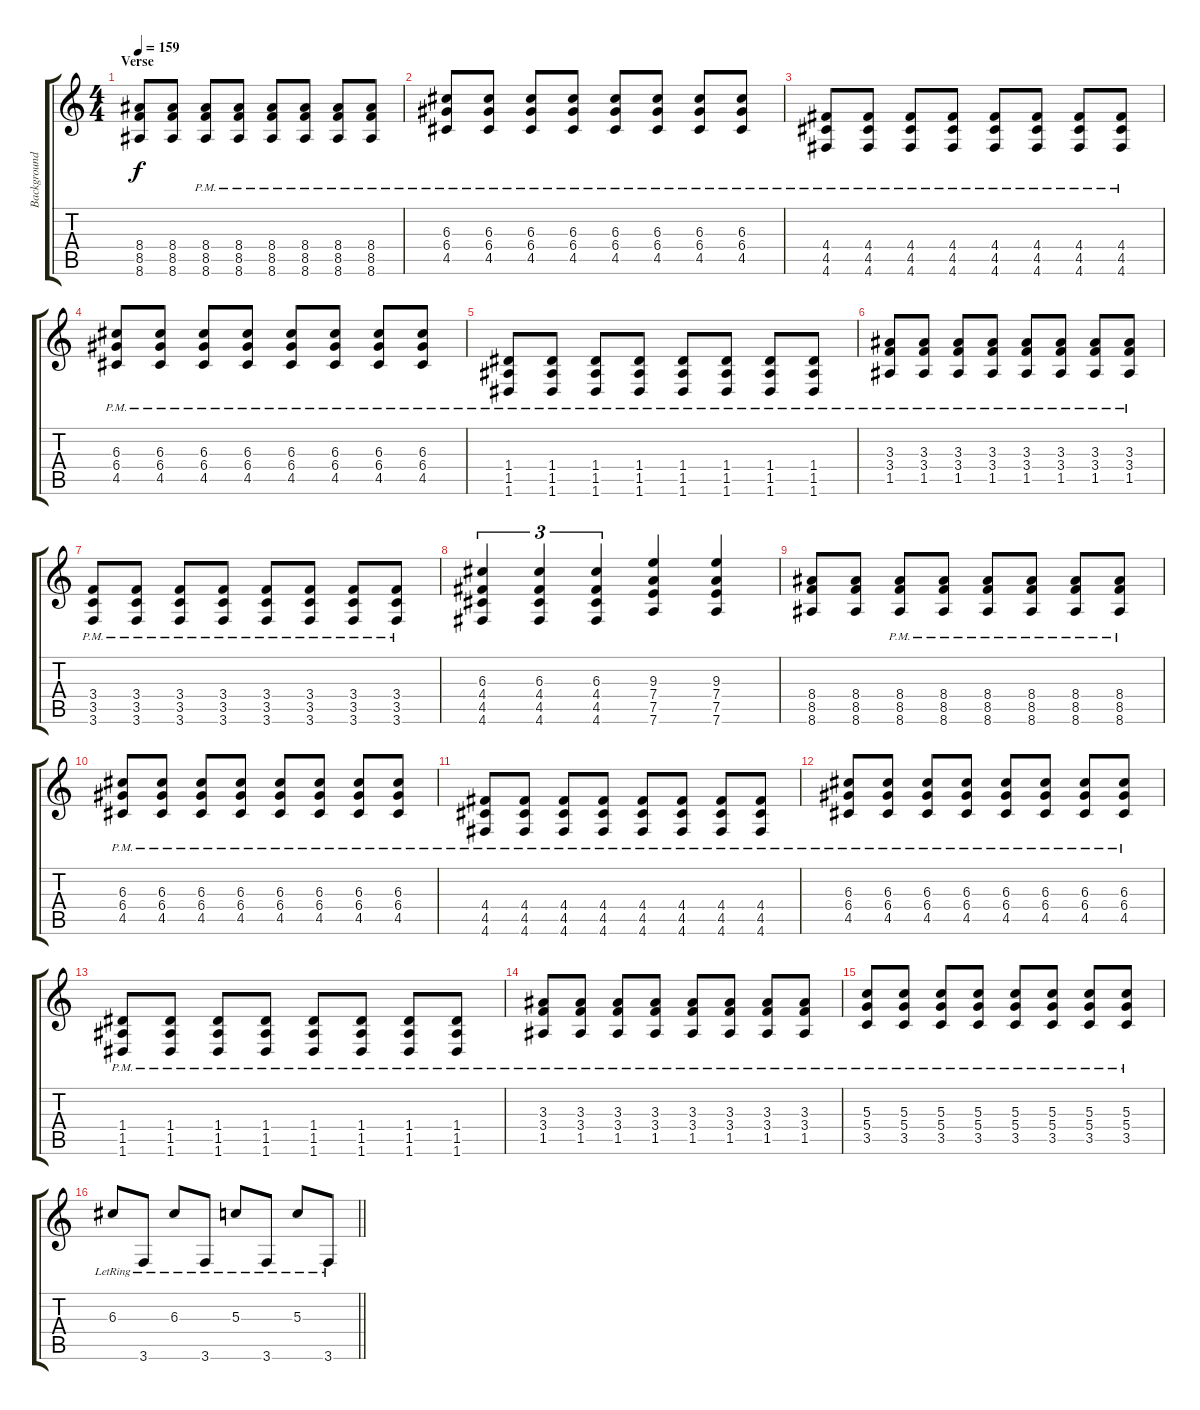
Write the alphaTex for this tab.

\track ("Background Guitar" "Background") {instrument distortionguitar}
\staff {score tabs}
\tuning (E4 B3 G3 D3 A2 D2) {hide}
\ts (4 4)
\section ("" "Verse")
\tempo 159
\clef g2
\ks c
(8.4 8.5 8.6).8{dy f} (8.4 8.5 8.6).8 (8.4{pm} 8.5{pm} 8.6{pm}).8 (8.4{pm} 8.5{pm} 8.6{pm}).8 (8.4{pm} 8.5{pm} 8.6{pm}).8 (8.4{pm} 8.5{pm} 8.6{pm}).8 (8.4{pm} 8.5{pm} 8.6{pm}).8 (8.4{pm} 8.5{pm} 8.6{pm}).8 |
(6.3{pm} 6.4{pm} 4.5{pm}).8 (6.3{pm} 6.4{pm} 4.5{pm}).8 (6.3{pm} 6.4{pm} 4.5{pm}).8 (6.3{pm} 6.4{pm} 4.5{pm}).8 (6.3{pm} 6.4{pm} 4.5{pm}).8 (6.3{pm} 6.4{pm} 4.5{pm}).8 (6.3{pm} 6.4{pm} 4.5{pm}).8 (6.3{pm} 6.4{pm} 4.5{pm}).8 |
(4.4{pm} 4.5{pm} 4.6{pm}).8 (4.4{pm} 4.5{pm} 4.6{pm}).8 (4.4{pm} 4.5{pm} 4.6{pm}).8 (4.4{pm} 4.5{pm} 4.6{pm}).8 (4.4{pm} 4.5{pm} 4.6{pm}).8 (4.4{pm} 4.5{pm} 4.6{pm}).8 (4.4{pm} 4.5{pm} 4.6{pm}).8 (4.4{pm} 4.5{pm} 4.6{pm}).8 |
(6.3{pm} 6.4{pm} 4.5{pm}).8 (6.3{pm} 6.4{pm} 4.5{pm}).8 (6.3{pm} 6.4{pm} 4.5{pm}).8 (6.3{pm} 6.4{pm} 4.5{pm}).8 (6.3{pm} 6.4{pm} 4.5{pm}).8 (6.3{pm} 6.4{pm} 4.5{pm}).8 (6.3{pm} 6.4{pm} 4.5{pm}).8 (6.3{pm} 6.4{pm} 4.5{pm}).8 |
(1.4{pm} 1.5{pm} 1.6{pm}).8 (1.4{pm} 1.5{pm} 1.6{pm}).8 (1.4{pm} 1.5{pm} 1.6{pm}).8 (1.4{pm} 1.5{pm} 1.6{pm}).8 (1.4{pm} 1.5{pm} 1.6{pm}).8 (1.4{pm} 1.5{pm} 1.6{pm}).8 (1.4{pm} 1.5{pm} 1.6{pm}).8 (1.4{pm} 1.5{pm} 1.6{pm}).8 |
(3.3{pm} 3.4{pm} 1.5{pm}).8 (3.3{pm} 3.4{pm} 1.5{pm}).8 (3.3{pm} 3.4{pm} 1.5{pm}).8 (3.3{pm} 3.4{pm} 1.5{pm}).8 (3.3{pm} 3.4{pm} 1.5{pm}).8 (3.3{pm} 3.4{pm} 1.5{pm}).8 (3.3{pm} 3.4{pm} 1.5{pm}).8 (3.3{pm} 3.4{pm} 1.5{pm}).8 |
(3.4{pm} 3.5{pm} 3.6{pm}).8 (3.4{pm} 3.5{pm} 3.6{pm}).8 (3.4{pm} 3.5{pm} 3.6{pm}).8 (3.4{pm} 3.5{pm} 3.6{pm}).8 (3.4{pm} 3.5{pm} 3.6{pm}).8 (3.4{pm} 3.5{pm} 3.6{pm}).8 (3.4{pm} 3.5{pm} 3.6{pm}).8 (3.4{pm} 3.5{pm} 3.6{pm}).8 |
(6.3 4.4 4.5 4.6).4{tu (3 2)} (6.3 4.4 4.5 4.6).4{tu (3 2)} (6.3 4.4 4.5 4.6).4{tu (3 2)} (9.3 7.4 7.5 7.6).4 (9.3 7.4 7.5 7.6).4 |
(8.4 8.5 8.6).8 (8.4 8.5 8.6).8 (8.4{pm} 8.5{pm} 8.6{pm}).8 (8.4{pm} 8.5{pm} 8.6{pm}).8 (8.4{pm} 8.5{pm} 8.6{pm}).8 (8.4{pm} 8.5{pm} 8.6{pm}).8 (8.4{pm} 8.5{pm} 8.6{pm}).8 (8.4{pm} 8.5{pm} 8.6{pm}).8 |
(6.3{pm} 6.4{pm} 4.5{pm}).8 (6.3{pm} 6.4{pm} 4.5{pm}).8 (6.3{pm} 6.4{pm} 4.5{pm}).8 (6.3{pm} 6.4{pm} 4.5{pm}).8 (6.3{pm} 6.4{pm} 4.5{pm}).8 (6.3{pm} 6.4{pm} 4.5{pm}).8 (6.3{pm} 6.4{pm} 4.5{pm}).8 (6.3{pm} 6.4{pm} 4.5{pm}).8 |
(4.4{pm} 4.5{pm} 4.6{pm}).8 (4.4{pm} 4.5{pm} 4.6{pm}).8 (4.4{pm} 4.5{pm} 4.6{pm}).8 (4.4{pm} 4.5{pm} 4.6{pm}).8 (4.4{pm} 4.5{pm} 4.6{pm}).8 (4.4{pm} 4.5{pm} 4.6{pm}).8 (4.4{pm} 4.5{pm} 4.6{pm}).8 (4.4{pm} 4.5{pm} 4.6{pm}).8 |
(6.3{pm} 6.4{pm} 4.5{pm}).8 (6.3{pm} 6.4{pm} 4.5{pm}).8 (6.3{pm} 6.4{pm} 4.5{pm}).8 (6.3{pm} 6.4{pm} 4.5{pm}).8 (6.3{pm} 6.4{pm} 4.5{pm}).8 (6.3{pm} 6.4{pm} 4.5{pm}).8 (6.3{pm} 6.4{pm} 4.5{pm}).8 (6.3{pm} 6.4{pm} 4.5{pm}).8 |
(1.4{pm} 1.5{pm} 1.6{pm}).8 (1.4{pm} 1.5{pm} 1.6{pm}).8 (1.4{pm} 1.5{pm} 1.6{pm}).8 (1.4{pm} 1.5{pm} 1.6{pm}).8 (1.4{pm} 1.5{pm} 1.6{pm}).8 (1.4{pm} 1.5{pm} 1.6{pm}).8 (1.4{pm} 1.5{pm} 1.6{pm}).8 (1.4{pm} 1.5{pm} 1.6{pm}).8 |
(3.3{pm} 3.4{pm} 1.5{pm}).8 (3.3{pm} 3.4{pm} 1.5{pm}).8 (3.3{pm} 3.4{pm} 1.5{pm}).8 (3.3{pm} 3.4{pm} 1.5{pm}).8 (3.3{pm} 3.4{pm} 1.5{pm}).8 (3.3{pm} 3.4{pm} 1.5{pm}).8 (3.3{pm} 3.4{pm} 1.5{pm}).8 (3.3{pm} 3.4{pm} 1.5{pm}).8 |
(5.3{pm} 5.4{pm} 3.5{pm}).8 (5.3{pm} 5.4{pm} 3.5{pm}).8 (5.3{pm} 5.4{pm} 3.5{pm}).8 (5.3{pm} 5.4{pm} 3.5{pm}).8 (5.3{pm} 5.4{pm} 3.5{pm}).8 (5.3{pm} 5.4{pm} 3.5{pm}).8 (5.3{pm} 5.4{pm} 3.5{pm}).8 (5.3{pm} 5.4{pm} 3.5{pm}).8 |
\barLineRight lightlight
6.3{lr}.8 3.6{lr}.8 6.3{lr}.8 3.6{lr}.8 5.3{lr}.8 3.6{lr}.8 5.3{lr}.8 3.6{lr}.8
